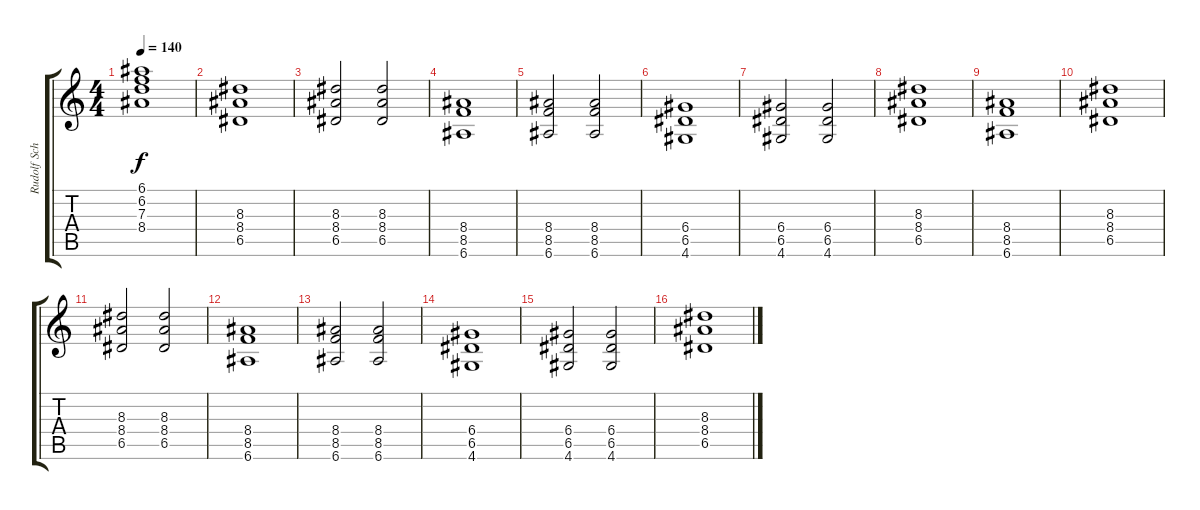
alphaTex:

\track ("Rudolf Schenker" "Rudolf Sch") {instrument distortionguitar}
\staff {score tabs}
\tuning (E4 B3 G3 D3 A2 E2) {hide}
\ts (4 4)
\tempo 140
\clef g2
\ks c
(6.1{t} 6.2{t} 7.3{t} 8.4{t}).1{dy f} |
(8.3 8.4 6.5).1{instrument distortionguitar} |
(8.3 8.4 6.5).2 (8.3 8.4 6.5).2 |
(8.4 8.5 6.6).1 |
(8.4 8.5 6.6).2 (8.4 8.5 6.6).2 |
(6.4 6.5 4.6).1 |
(6.4 6.5 4.6).2 (6.4 6.5 4.6).2 |
(8.3 8.4 6.5).1 |
(8.4 8.5 6.6).1 |
(8.3 8.4 6.5).1 |
(8.3 8.4 6.5).2 (8.3 8.4 6.5).2 |
(8.4 8.5 6.6).1 |
(8.4 8.5 6.6).2 (8.4 8.5 6.6).2 |
(6.4 6.5 4.6).1 |
(6.4 6.5 4.6).2 (6.4 6.5 4.6).2 |
(8.3 8.4 6.5).1
